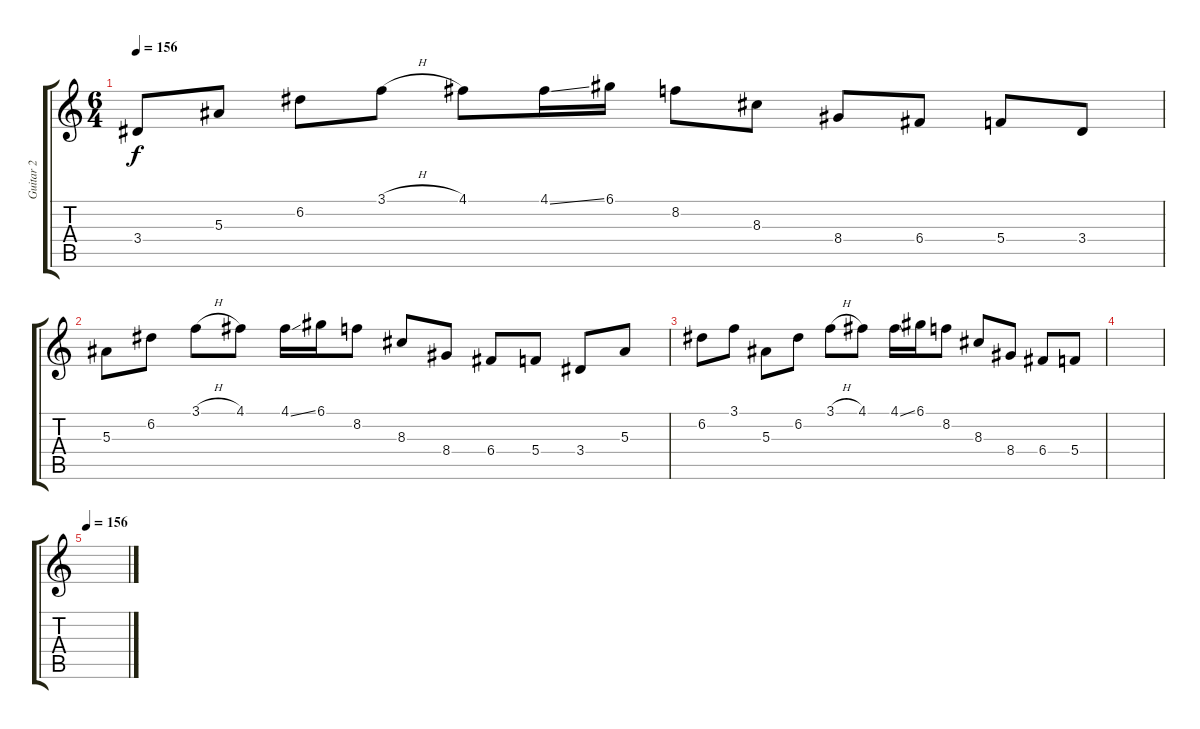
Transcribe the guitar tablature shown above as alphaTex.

\track ("Guitar 2" "Guitar 2") {instrument distortionguitar}
\staff {score tabs}
\tuning (D4 A3 F3 C3 G2 D2) {hide}
\ts (6 4)
\tempo 156
\clef g2
\ks c
3.4.8{dy f volume 10 instrument acousticguitarsteel} 5.3.8 6.2.8 3.1{h}.8 4.1.8 4.1{ss}.16 6.1.16 8.2.8 8.3.8 8.4.8 6.4.8 5.4.8 3.4.8 |
5.3.8 6.2.8 3.1{h}.8 4.1.8 4.1{ss}.16 6.1.16 8.2.8 8.3.8 8.4.8 6.4.8 5.4.8 3.4.8 5.3.8 |
6.2.8 3.1.8 5.3.8 6.2.8 3.1{h}.8 4.1.8 4.1{ss}.16 6.1.16 8.2.8 8.3.8 8.4.8 6.4.8 5.4.8 |
|
\tempo 156
